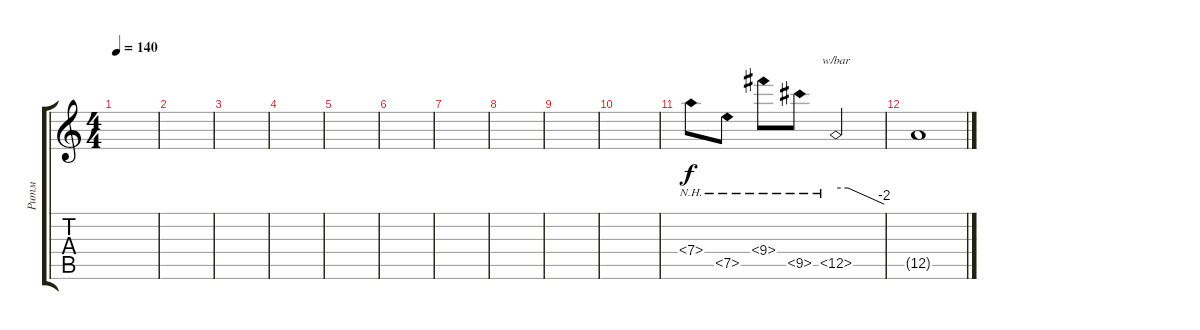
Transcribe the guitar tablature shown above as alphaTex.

\track ("Ритм" "Ритм") {instrument distortionguitar}
\staff {score tabs}
\tuning (E4 B3 G3 D3 A2 E2) {hide}
\ts (4 4)
\tempo 140
\clef g2
\ks c
|
|
|
|
|
|
|
|
|
|
7.4{nh}.8 7.5{nh}.8 9.4{nh}.8 9.5{nh}.8 12.5{nh}.2{tbe (custom default 0 0 15 0 60 -8)} |
12.5{t}.1
